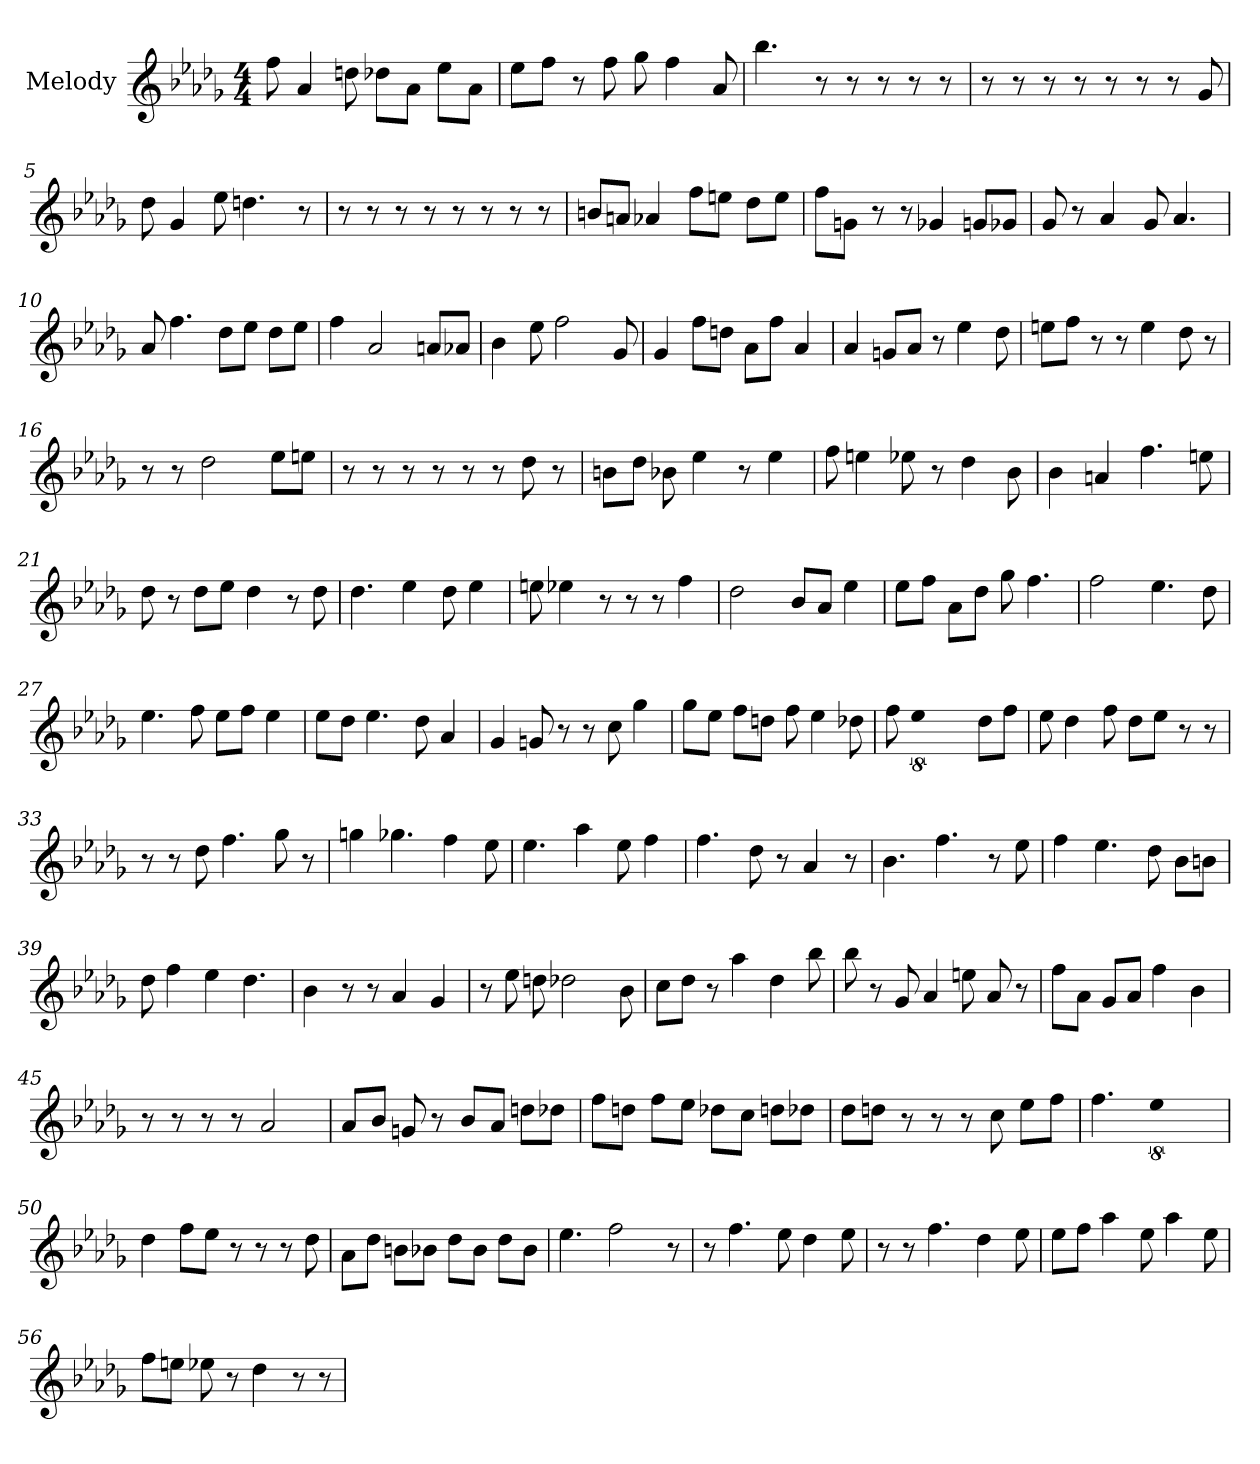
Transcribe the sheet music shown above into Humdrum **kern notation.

**kern
*part1
*staff1
*I"Melody
*clefG2
*k[b-e-a-d-g-]
*D-:
*M4/4
*MM95
=1
8ff
4a-
8dd
8dd-\L
8a-\J
8ee-\L
8a-\J
=2
8ee-\L
8ff\J
8r
8ff
8gg-
4ff
8a-
=3
4.bb-
8r
8r
8r
8r
8r
=4
8r
8r
8r
8r
8r
8r
8r
8g-
=5
8dd-
4g-
8ee-
4.dd
8r
=6
8r
8r
8r
8r
8r
8r
8r
8r
=7
8b/L
8a/J
4a-
8ff\L
8ee\J
8dd-\L
8ee\J
=8
8ff\L
8g\J
8r
8r
4g-
8g/L
8g-/J
=9
8g-
8r
4a-
8g-
4.a-
=10
8a-
4.ff
8dd-\L
8ee-\J
8dd-\L
8ee-\J
=11
4ff
2a-
8a/L
8a-/J
=12
4b-
8ee-
2ff
8g-
=13
4g-
8ff\L
8dd\J
8a-\L
8ff\J
4a-
=14
4a-
8g/L
8a-/J
8r
4ee-
8dd-
=15
8ee\L
8ff\J
8r
8r
4ee
8dd-
8r
=16
8r
8r
2dd-
8ee-\L
8ee\J
=17
8r
8r
8r
8r
8r
8r
8dd-
8r
=18
8b\L
8dd-\J
8b-
4ee-
8r
4ee-
=19
8ff
4ee
8ee-
8r
4dd-
8b-
=20
4b-
4a
4.ff
8ee
=21
8dd-
8r
8dd-\L
8ee-\J
4dd-
8r
8dd-
=22
4.dd-
4ee-
8dd-
4ee-
=23
8ee
4ee-
8r
8r
8r
4ff
=24
2dd-
8b-/L
8a-/J
4ee-
=25
8ee-\L
8ff\J
8a-\L
8dd-\J
8gg-
4.ff
=26
2ff
4.ee-
8dd-
=27
4.ee-
8ff
8ee-\L
8ff\J
4ee-
=28
8ee-\L
8dd-\J
4.ee-
8dd-
4a-
=29
4g-
8g
8r
8r
8cc
4gg-
=30
8gg-\L
8ee-\J
8ff\L
8dd\J
8ff
4ee-
8dd-
=31
8ff
!LO:N:vis=2
8%5ee-
8dd-\L
8ff\J
=32
8ee-
4dd-
8ff
8dd-\L
8ee-\J
8r
8r
=33
8r
8r
8dd-
4.ff
8gg-
8r
=34
4gg
4.gg-
4ff
8ee-
=35
4.ee-
4aa-
8ee-
4ff
=36
4.ff
8dd-
8r
4a-
8r
=37
4.b-
4.ff
8r
8ee-
=38
4ff
4.ee-
8dd-
8b-\L
8b\J
=39
8dd-
4ff
4ee-
4.dd-
=40
4b-
8r
8r
4a-
4g-
=41
8r
8ee-
8dd
2dd-
8b-
=42
8cc\L
8dd-\J
8r
4aa-
4dd-
8bb-
=43
8bb-
8r
8g-
4a-
8ee
8a-
8r
=44
8ff\L
8a-\J
8g-/L
8a-/J
4ff
4b-
=45
8r
8r
8r
8r
2a-
=46
8a-/L
8b-/J
8g
8r
8b-/L
8a-/J
8dd\L
8dd-\J
=47
8ff\L
8dd\J
8ff\L
8ee-\J
8dd-\L
8cc\J
8dd\L
8dd-\J
=48
8dd-\L
8dd\J
8r
8r
8r
8cc
8ee-\L
8ff\J
=49
4.ff
!LO:N:vis=2
8%5ee-
=50
4dd-
8ff\L
8ee-\J
8r
8r
8r
8dd-
=51
8a-\L
8dd-\J
8b\L
8b-\J
8dd-\L
8b-\J
8dd-\L
8b-\J
=52
4.ee-
2ff
8r
=53
8r
4.ff
8ee-
4dd-
8ee-
=54
8r
8r
4.ff
4dd-
8ee-
=55
8ee-\L
8ff\J
4aa-
8ee-
4aa-
8ee-
=56
8ff\L
8ee\J
8ee-
8r
4dd-
8r
8r
=
*-
